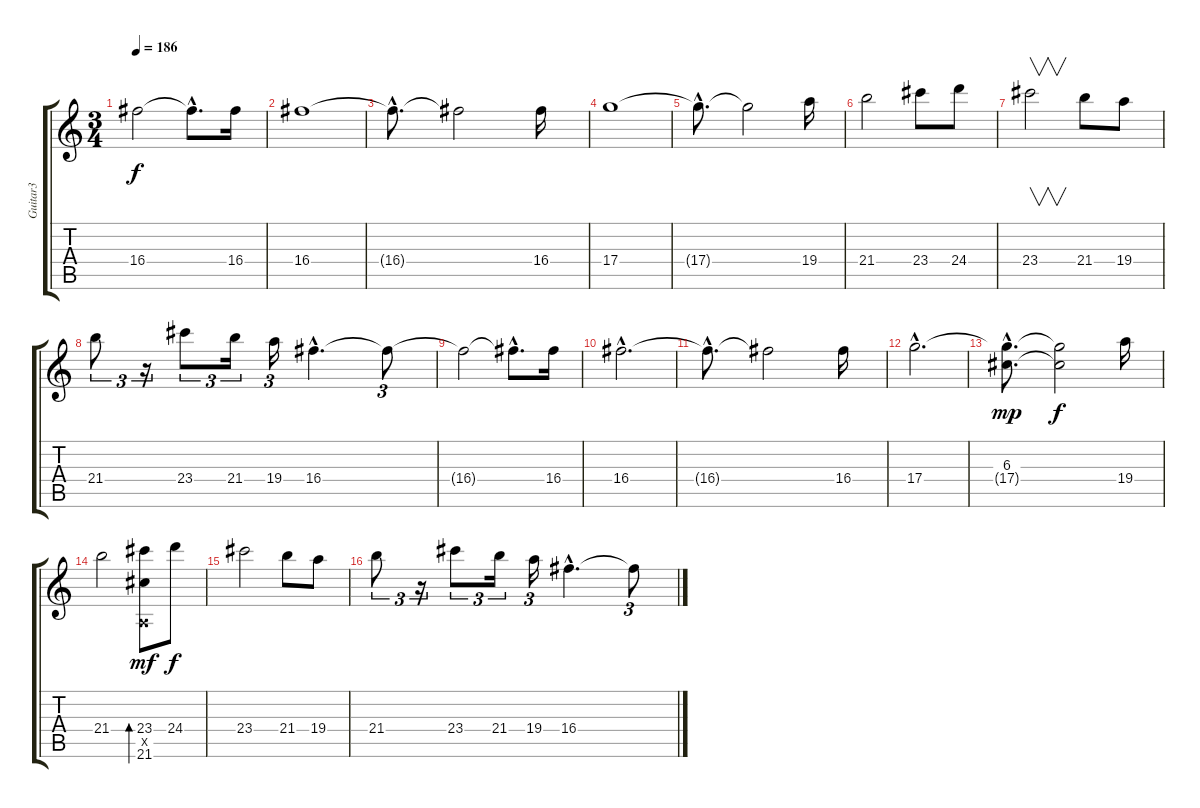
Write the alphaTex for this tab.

\track ("Guitar3" "Guitar3") {instrument distortionguitar}
\staff {score tabs}
\tuning (E4 B3 G3 D3 A2 E2) {hide}
\ts (3 4)
\tempo 186
\clef g2
\ks c
16.4{t}.2{dy f} 16.4{hac t}.8{d} 16.4.16 |
16.4.1 |
16.4{hac t}.8{d} 16.4{t}.2 16.4.16 |
17.4.1 |
17.4{hac t}.8{d} 17.4{t}.2 19.4.16 |
21.4.2 23.4.8 24.4.8 |
23.4.2{v} 21.4.8 19.4.8 |
21.4.8{tu (3 2)} r.16{tu (3 2)} 23.4.8{tu (3 2)} 21.4.16{tu (3 2)} 19.4.16{tu (3 2)} 16.4{hac}.4{d} 16.4{t}.8{tu (3 2)} |
16.4{t}.2 16.4{hac t}.8{d} 16.4.16 |
16.4{hac}.2{d} |
16.4{hac t}.8{d} 16.4{t}.2 16.4.16 |
17.4{hac}.2{d} |
(6.3{hac} 17.4{hac t}).8{d dy mp} (6.3{t} 17.4{t}).2{dy f} 19.4.16 |
21.4.2 (23.4 0.5{x} 21.6).8{bd 120 dy mf} 24.4.8{dy f} |
23.4.2 21.4.8 19.4.8 |
21.4.8{tu (3 2)} r.16{tu (3 2)} 23.4.8{tu (3 2)} 21.4.16{tu (3 2)} 19.4.16{tu (3 2)} 16.4{hac}.4{d} 16.4{t}.8{tu (3 2)}
